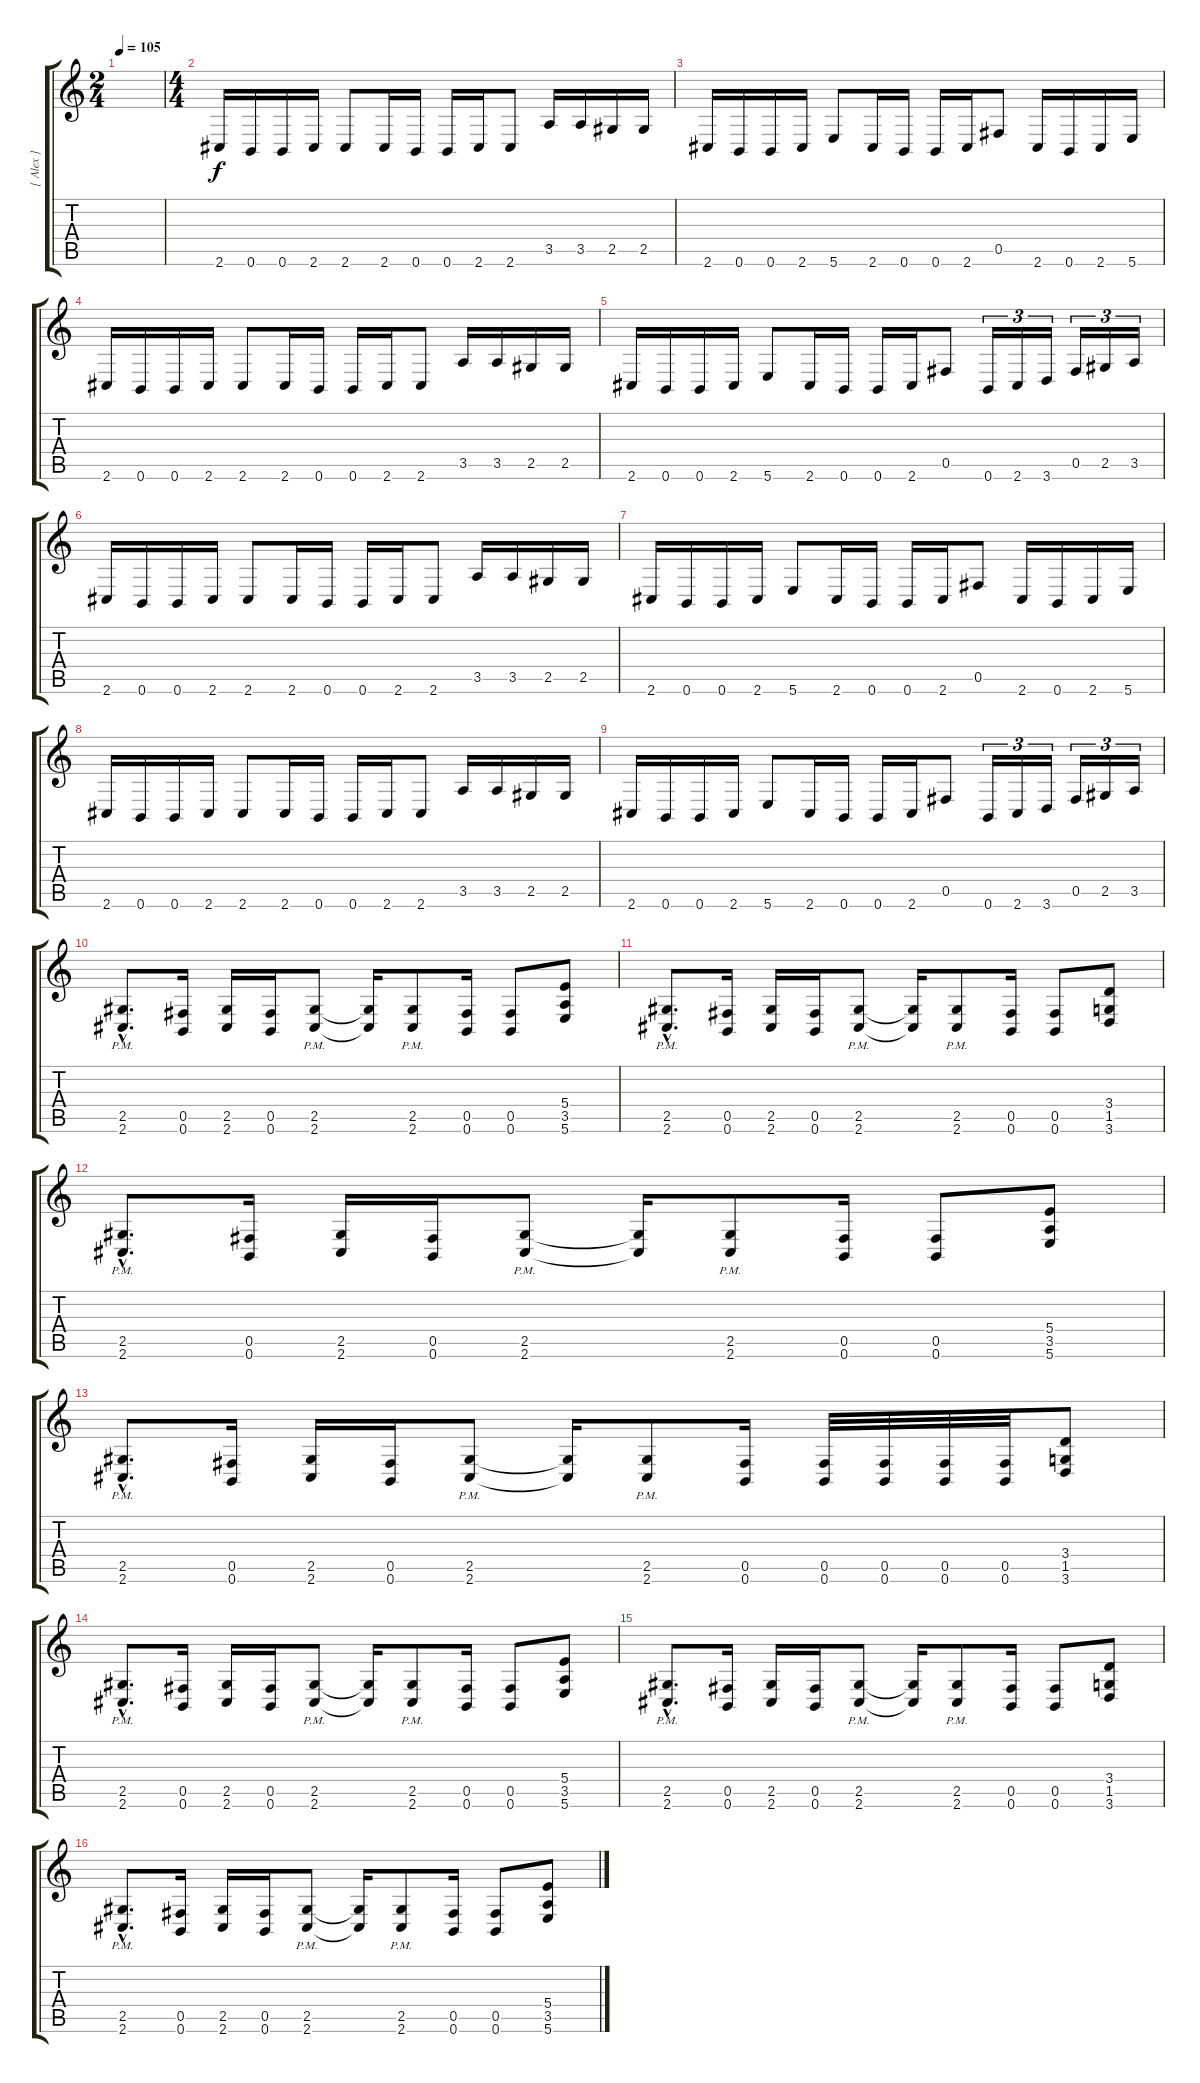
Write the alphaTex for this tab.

\track ("[ Alex ]" "[ Alex ]") {instrument overdrivenguitar}
\staff {score tabs}
\tuning (Db4 Ab3 E3 B2 Gb2 B1) {hide}
\ts (2 4)
\tempo 105
\clef g2
\ks c
|
\ts (4 4)
2.6.16 0.6.16 0.6.16 2.6.16 2.6.8 2.6.16 0.6.16 0.6.16 2.6.16 2.6.8 3.5.16 3.5.16 2.5.16 2.5.16 |
2.6.16 0.6.16 0.6.16 2.6.16 5.6.8 2.6.16 0.6.16 0.6.16 2.6.16 0.5.8 2.6.16 0.6.16 2.6.16 5.6.16 |
2.6.16 0.6.16 0.6.16 2.6.16 2.6.8 2.6.16 0.6.16 0.6.16 2.6.16 2.6.8 3.5.16 3.5.16 2.5.16 2.5.16 |
2.6.16 0.6.16 0.6.16 2.6.16 5.6.8 2.6.16 0.6.16 0.6.16 2.6.16 0.5.8 0.6.16{tu (3 2)} 2.6.16{tu (3 2)} 3.6.16{tu (3 2)} 0.5.16{tu (3 2)} 2.5.16{tu (3 2)} 3.5.16{tu (3 2)} |
2.6.16 0.6.16 0.6.16 2.6.16 2.6.8 2.6.16 0.6.16 0.6.16 2.6.16 2.6.8 3.5.16 3.5.16 2.5.16 2.5.16 |
2.6.16 0.6.16 0.6.16 2.6.16 5.6.8 2.6.16 0.6.16 0.6.16 2.6.16 0.5.8 2.6.16 0.6.16 2.6.16 5.6.16 |
2.6.16 0.6.16 0.6.16 2.6.16 2.6.8 2.6.16 0.6.16 0.6.16 2.6.16 2.6.8 3.5.16 3.5.16 2.5.16 2.5.16 |
2.6.16 0.6.16 0.6.16 2.6.16 5.6.8 2.6.16 0.6.16 0.6.16 2.6.16 0.5.8 0.6.16{tu (3 2)} 2.6.16{tu (3 2)} 3.6.16{tu (3 2)} 0.5.16{tu (3 2)} 2.5.16{tu (3 2)} 3.5.16{tu (3 2)} |
(2.5{hac pm} 2.6{hac pm}).8{d} (0.5 0.6).16 (2.5 2.6).16 (0.5 0.6).16 (2.5{pm} 2.6{pm}).8 (2.5{t} 2.6{t}).16 (2.5{pm} 2.6{pm}).8 (0.5 0.6).16 (0.5 0.6).8 (5.4 3.5 5.6).8 |
(2.5{hac pm} 2.6{hac pm}).8{d} (0.5 0.6).16 (2.5 2.6).16 (0.5 0.6).16 (2.5{pm} 2.6{pm}).8 (2.5{t} 2.6{t}).16 (2.5{pm} 2.6{pm}).8 (0.5 0.6).16 (0.5 0.6).8 (3.4 1.5 3.6).8 |
(2.5{hac pm} 2.6{hac pm}).8{d} (0.5 0.6).16 (2.5 2.6).16 (0.5 0.6).16 (2.5{pm} 2.6{pm}).8 (2.5{t} 2.6{t}).16 (2.5{pm} 2.6{pm}).8 (0.5 0.6).16 (0.5 0.6).8 (5.4 3.5 5.6).8 |
(2.5{hac pm} 2.6{hac pm}).8{d} (0.5 0.6).16 (2.5 2.6).16 (0.5 0.6).16 (2.5{pm} 2.6{pm}).8 (2.5{t} 2.6{t}).16 (2.5{pm} 2.6{pm}).8 (0.5 0.6).16 (0.5 0.6).32 (0.5 0.6).32 (0.5 0.6).32 (0.5 0.6).32 (3.4 1.5 3.6).8 |
(2.5{hac pm} 2.6{hac pm}).8{d} (0.5 0.6).16 (2.5 2.6).16 (0.5 0.6).16 (2.5{pm} 2.6{pm}).8 (2.5{t} 2.6{t}).16 (2.5{pm} 2.6{pm}).8 (0.5 0.6).16 (0.5 0.6).8 (5.4 3.5 5.6).8 |
(2.5{hac pm} 2.6{hac pm}).8{d} (0.5 0.6).16 (2.5 2.6).16 (0.5 0.6).16 (2.5{pm} 2.6{pm}).8 (2.5{t} 2.6{t}).16 (2.5{pm} 2.6{pm}).8 (0.5 0.6).16 (0.5 0.6).8 (3.4 1.5 3.6).8 |
(2.5{hac pm} 2.6{hac pm}).8{d} (0.5 0.6).16 (2.5 2.6).16 (0.5 0.6).16 (2.5{pm} 2.6{pm}).8 (2.5{t} 2.6{t}).16 (2.5{pm} 2.6{pm}).8 (0.5 0.6).16 (0.5 0.6).8 (5.4 3.5 5.6).8
